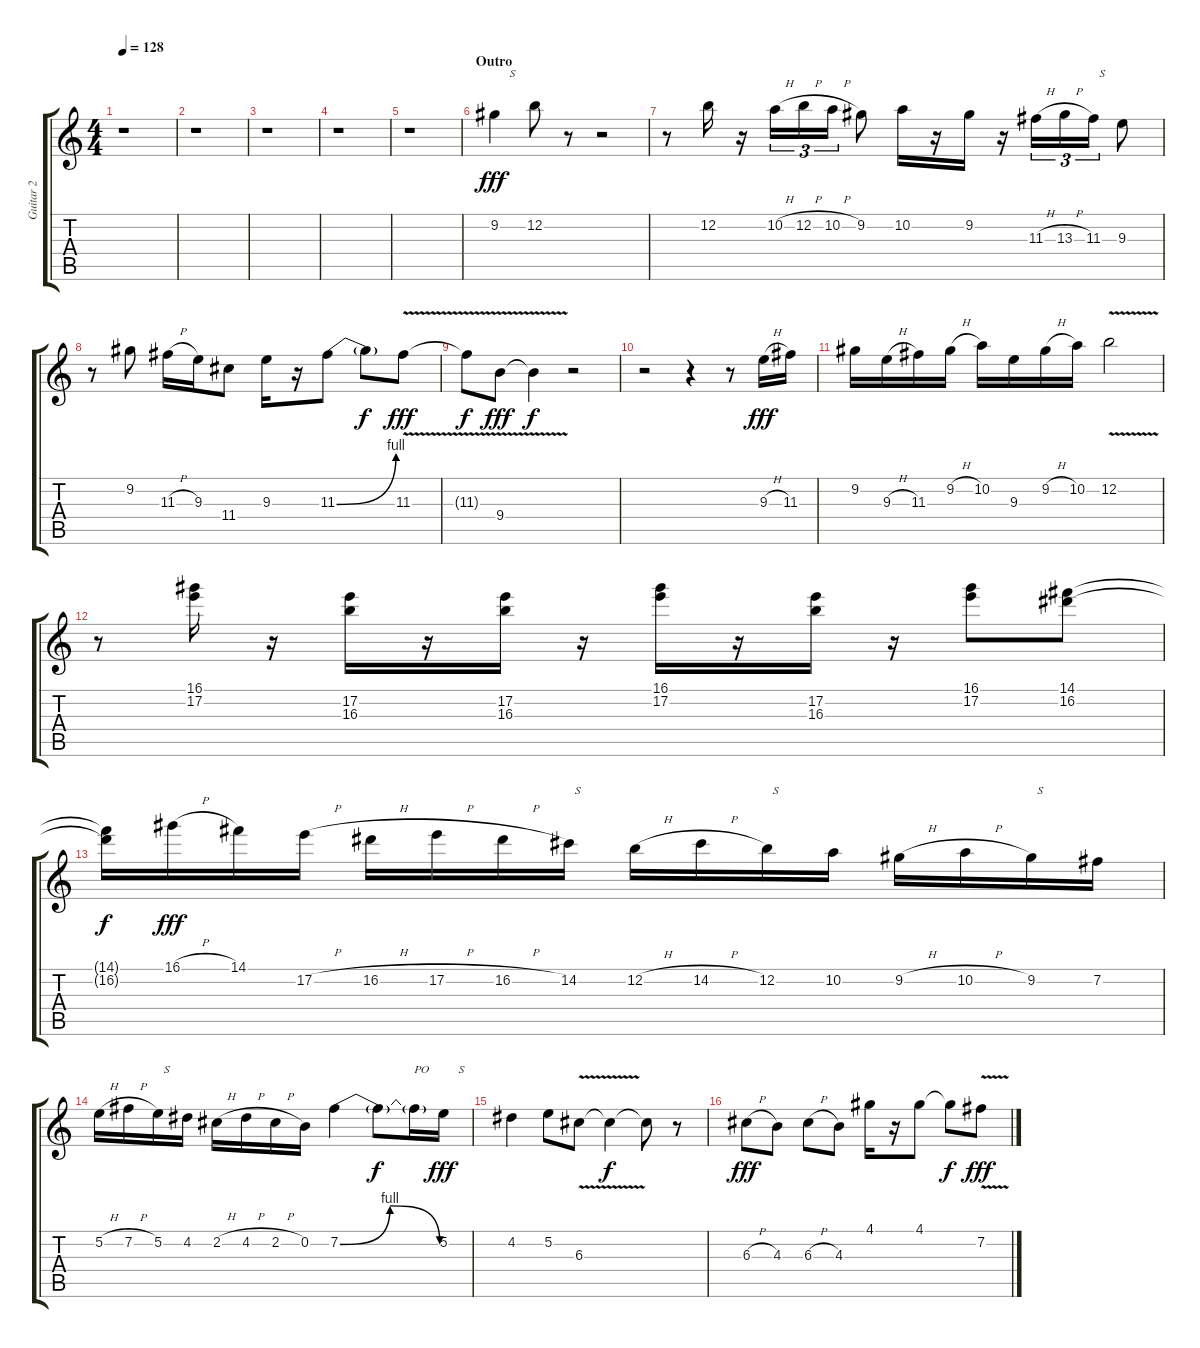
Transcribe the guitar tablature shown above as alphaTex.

\track ("Guitar 2" "Guitar 2") {instrument distortionguitar}
\staff {score tabs}
\tuning (E4 B3 G3 D3 A2 E2) {hide}
\ts (4 4)
\tempo 128
\clef g2
\ks c
r.1{dy f} |
r.1 |
r.1 |
r.1 |
r.1 |
\section ("" "Outro")
9.2.4{txt "     S" dy fff} 12.2.8 r.8 r.2 |
r.8 12.2.16 r.16 10.2{h}.16{tu (3 2)} 12.2{h}.16{tu (3 2)} 10.2{h}.16{tu (3 2)} 9.2.8 10.2.16 r.16 9.2.16 r.16 11.3{h}.16{tu (3 2)} 13.3{h}.16{tu (3 2)} 11.3.16{tu (3 2) txt "  S"} 9.3.8 |
r.8 9.2.8 11.3{h}.16 9.3.16 11.4.8 9.3.16 r.16 11.3{be (bend 0 0 60 4)}.8 11.3{t}.8{dy f} 11.3{v}.8{dy fff} |
11.3{t}.8{dy f} 9.4{v}.8{dy fff} 9.4{t}.4{dy f} r.2 |
r.2 r.4 r.8 9.3{h}.16{dy fff} 11.3.16 |
9.2.16 9.3{h}.16 11.3.16 9.2{h}.16 10.2.16 9.3.16 9.2{h}.16 10.2.16 12.2{v}.2 |
r.8 (16.1 17.2).16 r.16 (17.2 16.3).16 r.16 (17.2 16.3).16 r.16 (16.1 17.2).16 r.16 (17.2 16.3).16 r.16 (16.1 17.2).8 (14.1 16.2).8 |
(14.1{t} 16.2{t}).16{dy f} 16.1{h}.16{dy fff} 14.1.16 17.2{h}.16 16.2{h}.16 17.2{h}.16 16.2{h}.16 14.2.16{txt "  S"} 12.2{h}.16 14.2{h}.16 12.2.16{txt "  S"} 10.2.16 9.2{h}.16 10.2{h}.16 9.2.16{txt "  S"} 7.2.16 |
5.2{h}.16 7.2{h}.16 5.2.16{txt "  S"} 4.2.16 2.2{h}.16 4.2{h}.16 2.2{h}.16 0.2.16 7.2{be (bendrelease 0 0 10 4 50 4 60 0)}.4 7.2{t}.8{dy f} 7.2{t}.16{txt "PO"} 5.2.16{txt "     S" dy fff} |
4.2.4 5.2.8 6.3{v}.8 6.3{t}.4{dy f} 6.3{t}.8 r.8 |
6.3{h}.8{dy fff} 4.3.8 6.3{h}.8 4.3.8 4.1.16 r.16 4.1.8 4.1{t}.8{dy f} 7.2{v}.8{dy fff}
